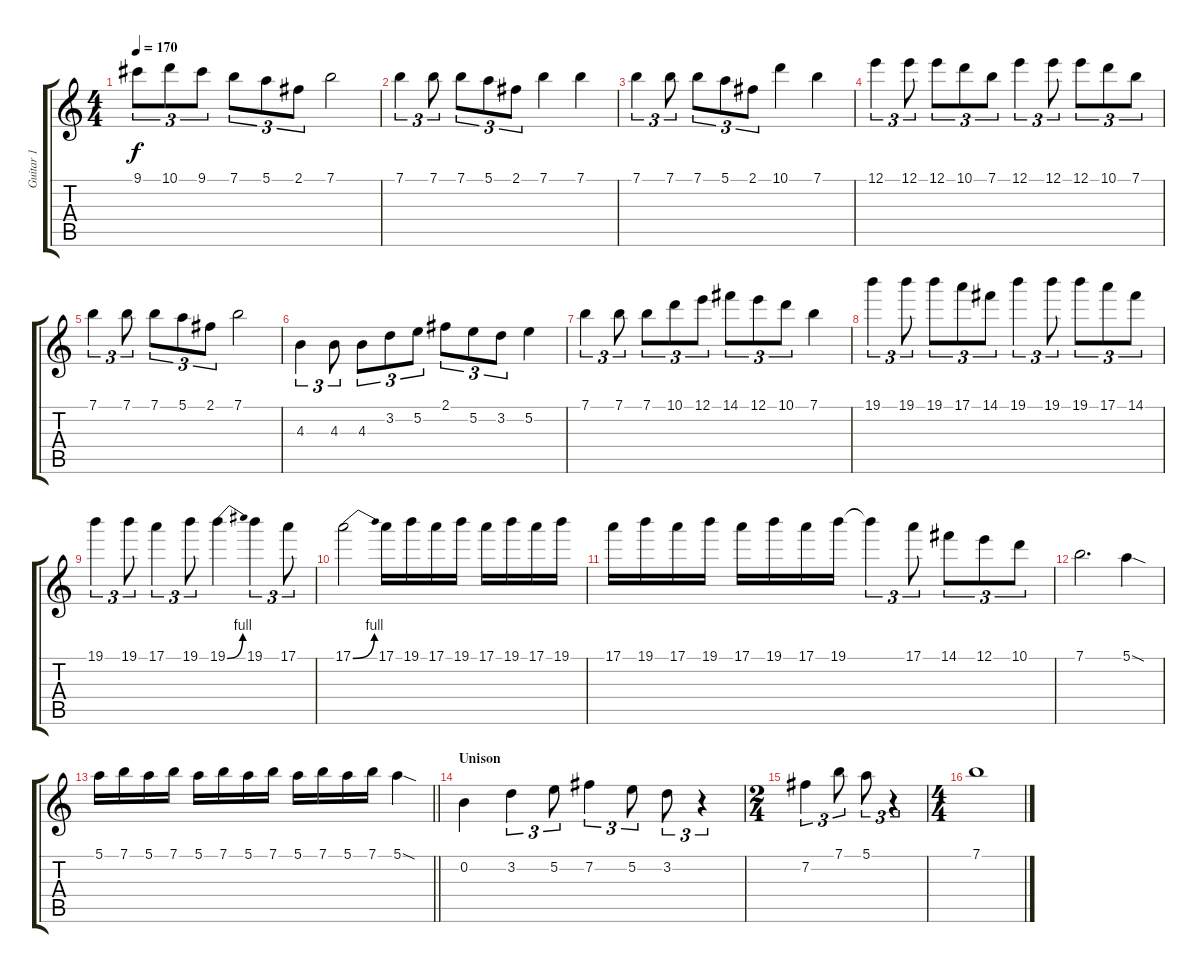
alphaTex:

\track ("Guitar 1" "Guitar 1") {instrument distortionguitar}
\staff {score tabs}
\tuning (E4 B3 G3 D3 A2 E2) {hide}
\ts (4 4)
\tempo 170
\clef g2
\ks c
9.1.8{tu (3 2) dy f} 10.1.8{tu (3 2)} 9.1.8{tu (3 2)} 7.1.8{tu (3 2)} 5.1.8{tu (3 2)} 2.1.8{tu (3 2)} 7.1.2 |
7.1.4{tu (3 2)} 7.1.8{tu (3 2)} 7.1.8{tu (3 2)} 5.1.8{tu (3 2)} 2.1.8{tu (3 2)} 7.1.4 7.1.4 |
7.1.4{tu (3 2)} 7.1.8{tu (3 2)} 7.1.8{tu (3 2)} 5.1.8{tu (3 2)} 2.1.8{tu (3 2)} 10.1.4 7.1.4 |
12.1.4{tu (3 2)} 12.1.8{tu (3 2)} 12.1.8{tu (3 2)} 10.1.8{tu (3 2)} 7.1.8{tu (3 2)} 12.1.4{tu (3 2)} 12.1.8{tu (3 2)} 12.1.8{tu (3 2)} 10.1.8{tu (3 2)} 7.1.8{tu (3 2)} |
7.1.4{tu (3 2)} 7.1.8{tu (3 2)} 7.1.8{tu (3 2)} 5.1.8{tu (3 2)} 2.1.8{tu (3 2)} 7.1.2 |
4.3.4{tu (3 2)} 4.3.8{tu (3 2)} 4.3.8{tu (3 2)} 3.2.8{tu (3 2)} 5.2.8{tu (3 2)} 2.1.8{tu (3 2)} 5.2.8{tu (3 2)} 3.2.8{tu (3 2)} 5.2.4 |
7.1.4{tu (3 2)} 7.1.8{tu (3 2)} 7.1.8{tu (3 2)} 10.1.8{tu (3 2)} 12.1.8{tu (3 2)} 14.1.8{tu (3 2)} 12.1.8{tu (3 2)} 10.1.8{tu (3 2)} 7.1.4 |
19.1.4{tu (3 2)} 19.1.8{tu (3 2)} 19.1.8{tu (3 2)} 17.1.8{tu (3 2)} 14.1.8{tu (3 2)} 19.1.4{tu (3 2)} 19.1.8{tu (3 2)} 19.1.8{tu (3 2)} 17.1.8{tu (3 2)} 14.1.8{tu (3 2)} |
19.1.4{tu (3 2)} 19.1.8{tu (3 2)} 17.1.4{tu (3 2)} 19.1.8{tu (3 2)} 19.1{be (bend 0 0 60 4)}.4 19.1.4{tu (3 2)} 17.1.8{tu (3 2)} |
17.1{be (bend 0 0 60 4)}.2 17.1.16 19.1.16 17.1.16 19.1.16 17.1.16 19.1.16 17.1.16 19.1.16 |
17.1.16 19.1.16 17.1.16 19.1.16 17.1.16 19.1.16 17.1.16 19.1.16 19.1{t}.4{tu (3 2)} 17.1.8{tu (3 2)} 14.1.8{tu (3 2)} 12.1.8{tu (3 2)} 10.1.8{tu (3 2)} |
7.1.2{d} 5.1{sod}.4 |
\barLineRight lightlight
5.1.16 7.1.16 5.1.16 7.1.16 5.1.16 7.1.16 5.1.16 7.1.16 5.1.16 7.1.16 5.1.16 7.1.16 5.1{sod}.4 |
\section ("" "Unison")
0.2.4 3.2.4{tu (3 2)} 5.2.8{tu (3 2)} 7.2.4{tu (3 2)} 5.2.8{tu (3 2)} 3.2.8{tu (3 2)} r.4{tu (3 2)} |
\ts (2 4)
7.2.4{tu (3 2)} 7.1.8{tu (3 2)} 5.1.8{tu (3 2)} r.4{tu (3 2)} |
\ts (4 4)
7.1.1
